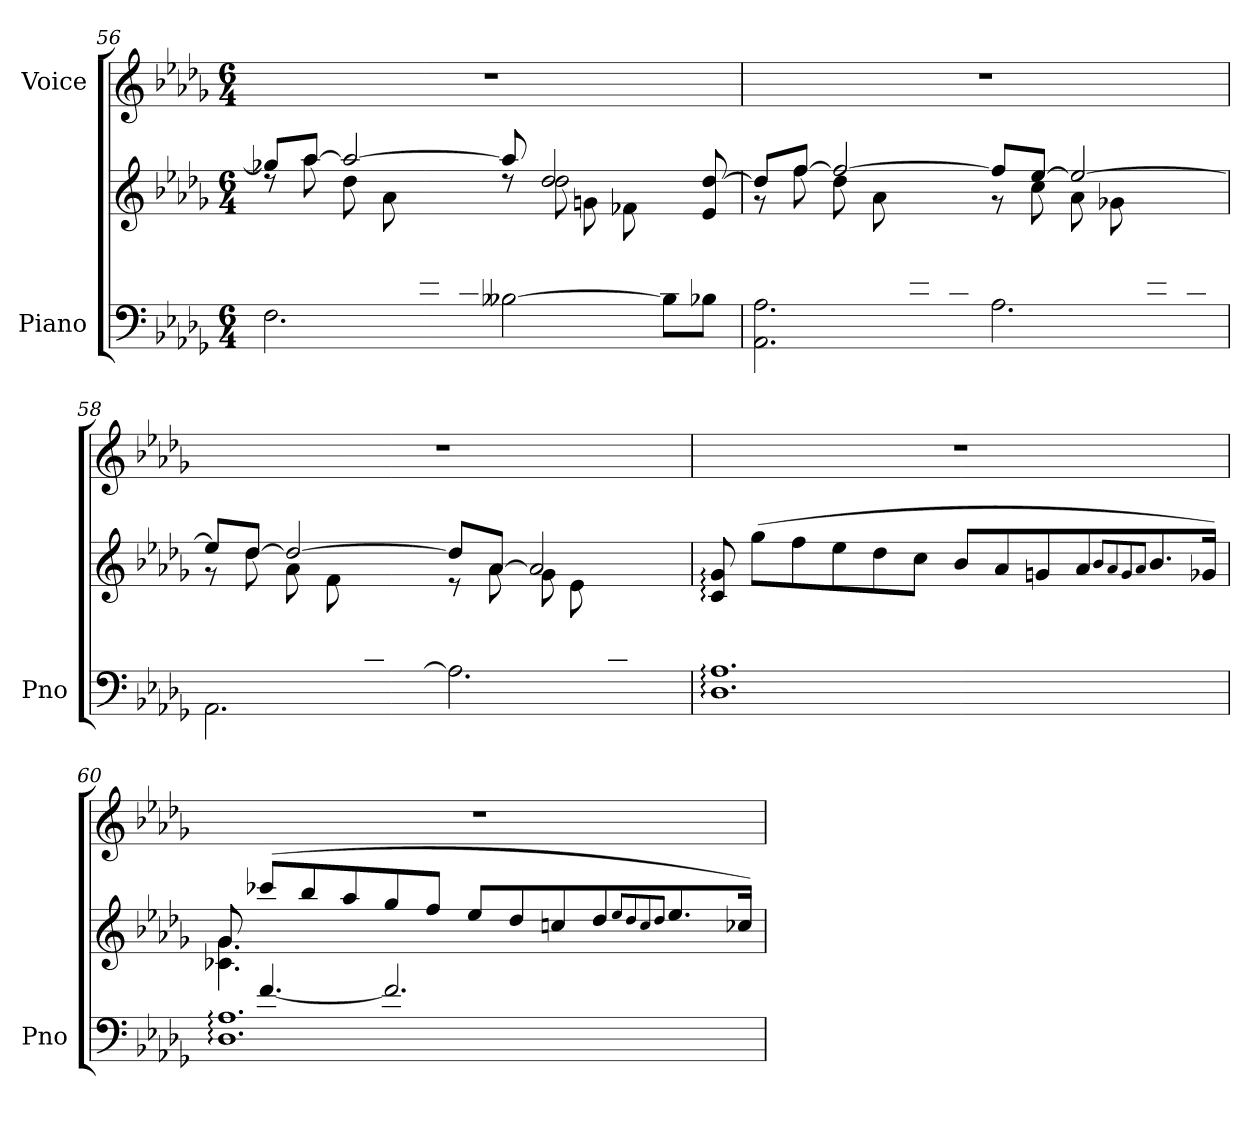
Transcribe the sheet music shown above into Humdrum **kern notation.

**kern	**kern	**kern
*part2	*part2	*part1
*staff3	*staff2	*staff1
*I"Piano	*	*I"Voice
*I'Pno	*	*
!!LO:PB:g=z
*clefF4	*clefG2	*clefG2
*k[b-e-a-d-g-]	*k[b-e-a-d-g-]	*k[b-e-a-d-g-]
*M6/4	*M6/4	*M6/4
=56	=56	=56
*^	*^	*
2ryy	2.F\	8gg-X/L]	8rdd	1.r
.	.	[8aa-/J	8aa-\L	.
.	.	2aa-/_	8dd-\	.
.	.	.	8a-\	.
8f/	.	.	4ryy	.
8d-/J	.	.	.	.
2ryy	[2B--X\	8aa-/]	8rdd	.
!	!	!	!LO:N:head=open	!
.	.	2dd-/	8dd-\L	.
.	.	.	8gn\	.
.	.	.	8f-X\	.
8d-/	8B--\L]	.	4ryy	.
8B-X/J	8B-X\J	8e-/ [8dd-/	.	.
=57	=57	=57	=57	=57
2ryy	2.AA-\ 2.A-\	8dd-/L]	8r	1.r
.	.	[8ff/J	8ff\L	.
.	.	2ff/_	8dd-\	.
.	.	.	8a-\	.
8f/	.	.	4ryy	.
8d-/J	.	.	.	.
2ryy	2.A-\	8ff/L]	8r	.
.	.	[8ee-/J	8cc\L	.
.	.	2ee-/_	8a-\	.
.	.	.	8g-X\	.
8e-/	.	.	4ryy	.
8c/J	.	.	.	.
=58	=58	=58	=58	=58
2ryy	2.AA-\	8ee-/L]	8r	1.r
.	.	[8dd-/J	8dd-\L	.
.	.	2dd-/_	8a-\	.
.	.	.	8f\	.
8d-/	.	.	4ryy	.
[8A-/J	.	.	.	.
2ryy	2.A-\]	8dd-/L]	8r	.
.	.	[8a-/J	8a-\L	.
.	.	2a-/]	8g-\	.
.	.	.	8e-\	.
8c/	.	.	4ryy	.
8A-/J	.	.	.	.
*v	*v	*	*	*
*	*v	*v	*
!!LO:LB:g=z
=59	=59	=59
1.D-: 1.A-:	8c/: 8g-/:	1.r
.	(8gg-\L	.
.	8ff\	.
.	8ee-\	.
.	8dd-\	.
.	8cc\J	.
.	8b-/L	.
.	8a-/	.
.	8gn/	.
.	8a-/	.
.	8qb-/L	.
.	8qa-/	.
.	8qg/	.
.	8qa-/J	.
.	8.b-/	.
.	16g-X/Jk)	.
=60	=60	=60
*^	*^	*
1.D-: 1.A-:	8ryy	(8g-/	4.c-X\ 4.g-\	1.r
.	[4.f/)	(8ccc-X/L	.	.
.	.	8bb-/	.	.
.	.	8aa-/	1ryy	.
.	2.f/]	8gg-/	.	.
.	.	8ff/J	.	.
.	.	8ee-/L	.	.
.	.	8dd-/	.	.
.	.	8ccn/	.	.
.	.	8dd-/	.	.
.	.	8qee-/L	.	.
.	.	8qdd-/	.	.
.	.	8qcc/	.	.
.	.	8qdd-/J	.	.
.	4ryy	8.ee-/	.	.
.	.	.	8ryy	.
.	.	16cc-X/Jk)	.	.
*v	*v	*	*	*
*	*v	*v	*
=	=	=
*-	*-	*-
